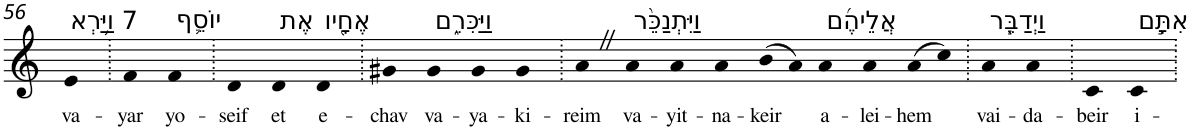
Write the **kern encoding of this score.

**kern	**text
*part1	*part1
*staff1	*staff1
*I"Piano	*
*I'Pno	*
!!LO:PB:g=z
*clefG2	*
*k[]	*
=56	=56
!LO:TX:a:t=7 וַיַּ֥רְא	!
!	!LO:LY:b
4e	va-
=57.	=57.
!	!LO:LY:b
4f	-yar
!LO:TX:a:t=יוֹסֵ֛ף	!
!	!LO:LY:b
4f	yo-
=58.	=58.
!	!LO:LY:b
4d	-seif
!LO:TX:a:t=אֶת	!
!	!LO:LY:b
4d	et
!LO:TX:a:t=אֶחָ֖יו	!
!	!LO:LY:b
4d	e-
=59.	=59.
!	!LO:LY:b
4g#X	-chav
!LO:TX:a:t=וַיַּכִּרֵ֑ם	!
!	!LO:LY:b
4g#	va-
!	!LO:LY:b
4g#	-ya-
!	!LO:LY:b
4g#	-ki-
=60.	=60.
!	!LO:LY:b
4aZ	-reim
!LO:TX:a:t=וַיִּתְנַכֵּ֨ר	!
!	!LO:LY:b
4a	va-
!	!LO:LY:b
4a	-yit-
!	!LO:LY:b
4a	-na-
!	!LO:LY:b
(>8b	-keir
8a)	.
!LO:TX:a:t=אֲלֵיהֶ֜ם	!
!	!LO:LY:b
4a	a-
!	!LO:LY:b
4a	-lei-
!	!LO:LY:b
(>8a	-hem
8cc)	.
=61.	=61.
!LO:TX:a:t=וַיְדַבֵּ֧ר	!
!	!LO:LY:b
4a	vai-
!	!LO:LY:b
4a	-da-
=62.	=62.
!	!LO:LY:b
4c	-beir
!LO:TX:a:t=אִתָּ֣ם	!
!	!LO:LY:b
4c	i-
=.	=.
*-	*-
